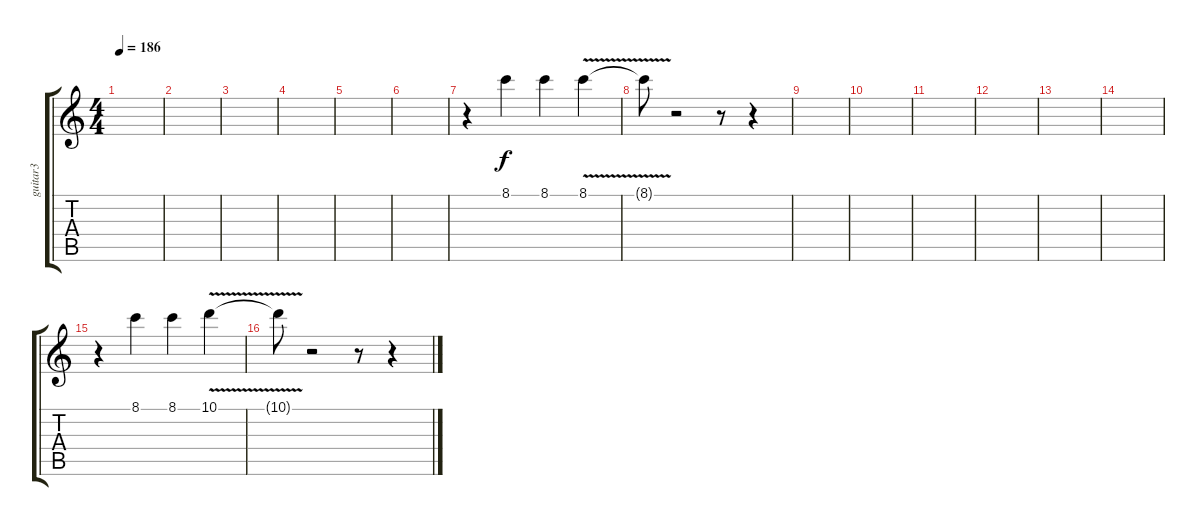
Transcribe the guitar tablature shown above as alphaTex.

\track ("guitar3" "guitar3") {instrument distortionguitar}
\staff {score tabs}
\tuning (E4 B3 G3 D3 A2 E2) {hide}
\ts (4 4)
\tempo 186
\clef g2
\ks c
|
|
|
|
|
|
r.4 8.1.4 8.1.4 8.1{v}.4 |
8.1{t}.8 r.2 r.8 r.4 |
|
|
|
|
|
|
r.4 8.1.4 8.1.4 10.1{v}.4 |
10.1{t}.8 r.2 r.8 r.4
